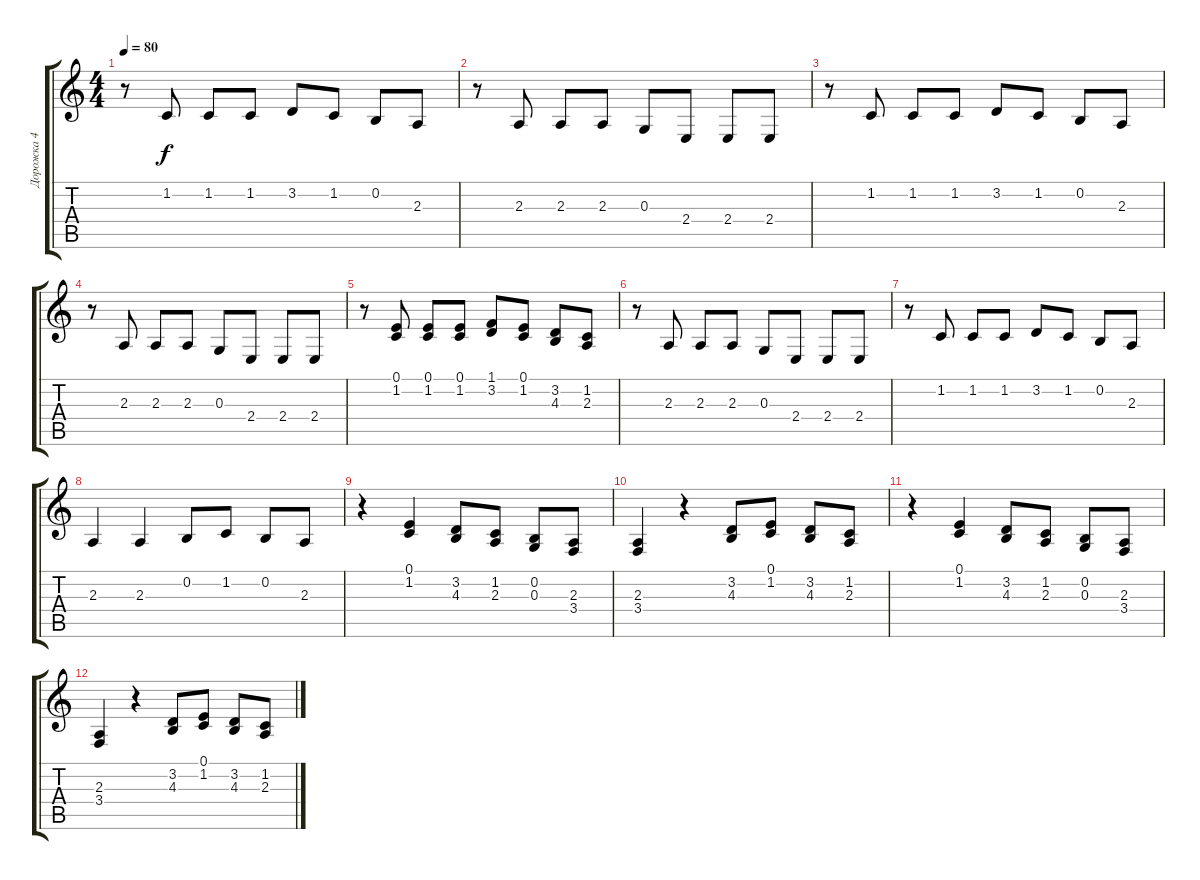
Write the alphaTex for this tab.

\track ("Дорожка 4" "Дорожка 4") {instrument tenorsax}
\staff {score tabs}
\tuning (E4 B3 G3 D3 A2 E2) {hide}
\ts (4 4)
\tempo 80
\clef g2
\ks c
r.8{dy f} 1.2.8 1.2.8 1.2.8 3.2.8 1.2.8 0.2.8 2.3.8 |
r.8 2.3.8 2.3.8 2.3.8 0.3.8 2.4.8 2.4.8 2.4.8 |
r.8 1.2.8 1.2.8 1.2.8 3.2.8 1.2.8 0.2.8 2.3.8 |
r.8 2.3.8 2.3.8 2.3.8 0.3.8 2.4.8 2.4.8 2.4.8 |
r.8 (0.1 1.2).8 (0.1 1.2).8 (0.1 1.2).8 (1.1 3.2).8 (0.1 1.2).8 (3.2 4.3).8 (1.2 2.3).8 |
r.8 2.3.8 2.3.8 2.3.8 0.3.8 2.4.8 2.4.8 2.4.8 |
r.8 1.2.8 1.2.8 1.2.8 3.2.8 1.2.8 0.2.8 2.3.8 |
2.3.4 2.3.4 0.2.8 1.2.8 0.2.8 2.3.8 |
r.4 (0.1 1.2).4 (3.2 4.3).8 (1.2 2.3).8 (0.2 0.3).8 (2.3 3.4).8 |
(2.3 3.4).4 r.4 (3.2 4.3).8 (0.1 1.2).8 (3.2 4.3).8 (1.2 2.3).8 |
r.4 (0.1 1.2).4 (3.2 4.3).8 (1.2 2.3).8 (0.2 0.3).8 (2.3 3.4).8 |
(2.3 3.4).4 r.4 (3.2 4.3).8 (0.1 1.2).8 (3.2 4.3).8 (1.2 2.3).8
